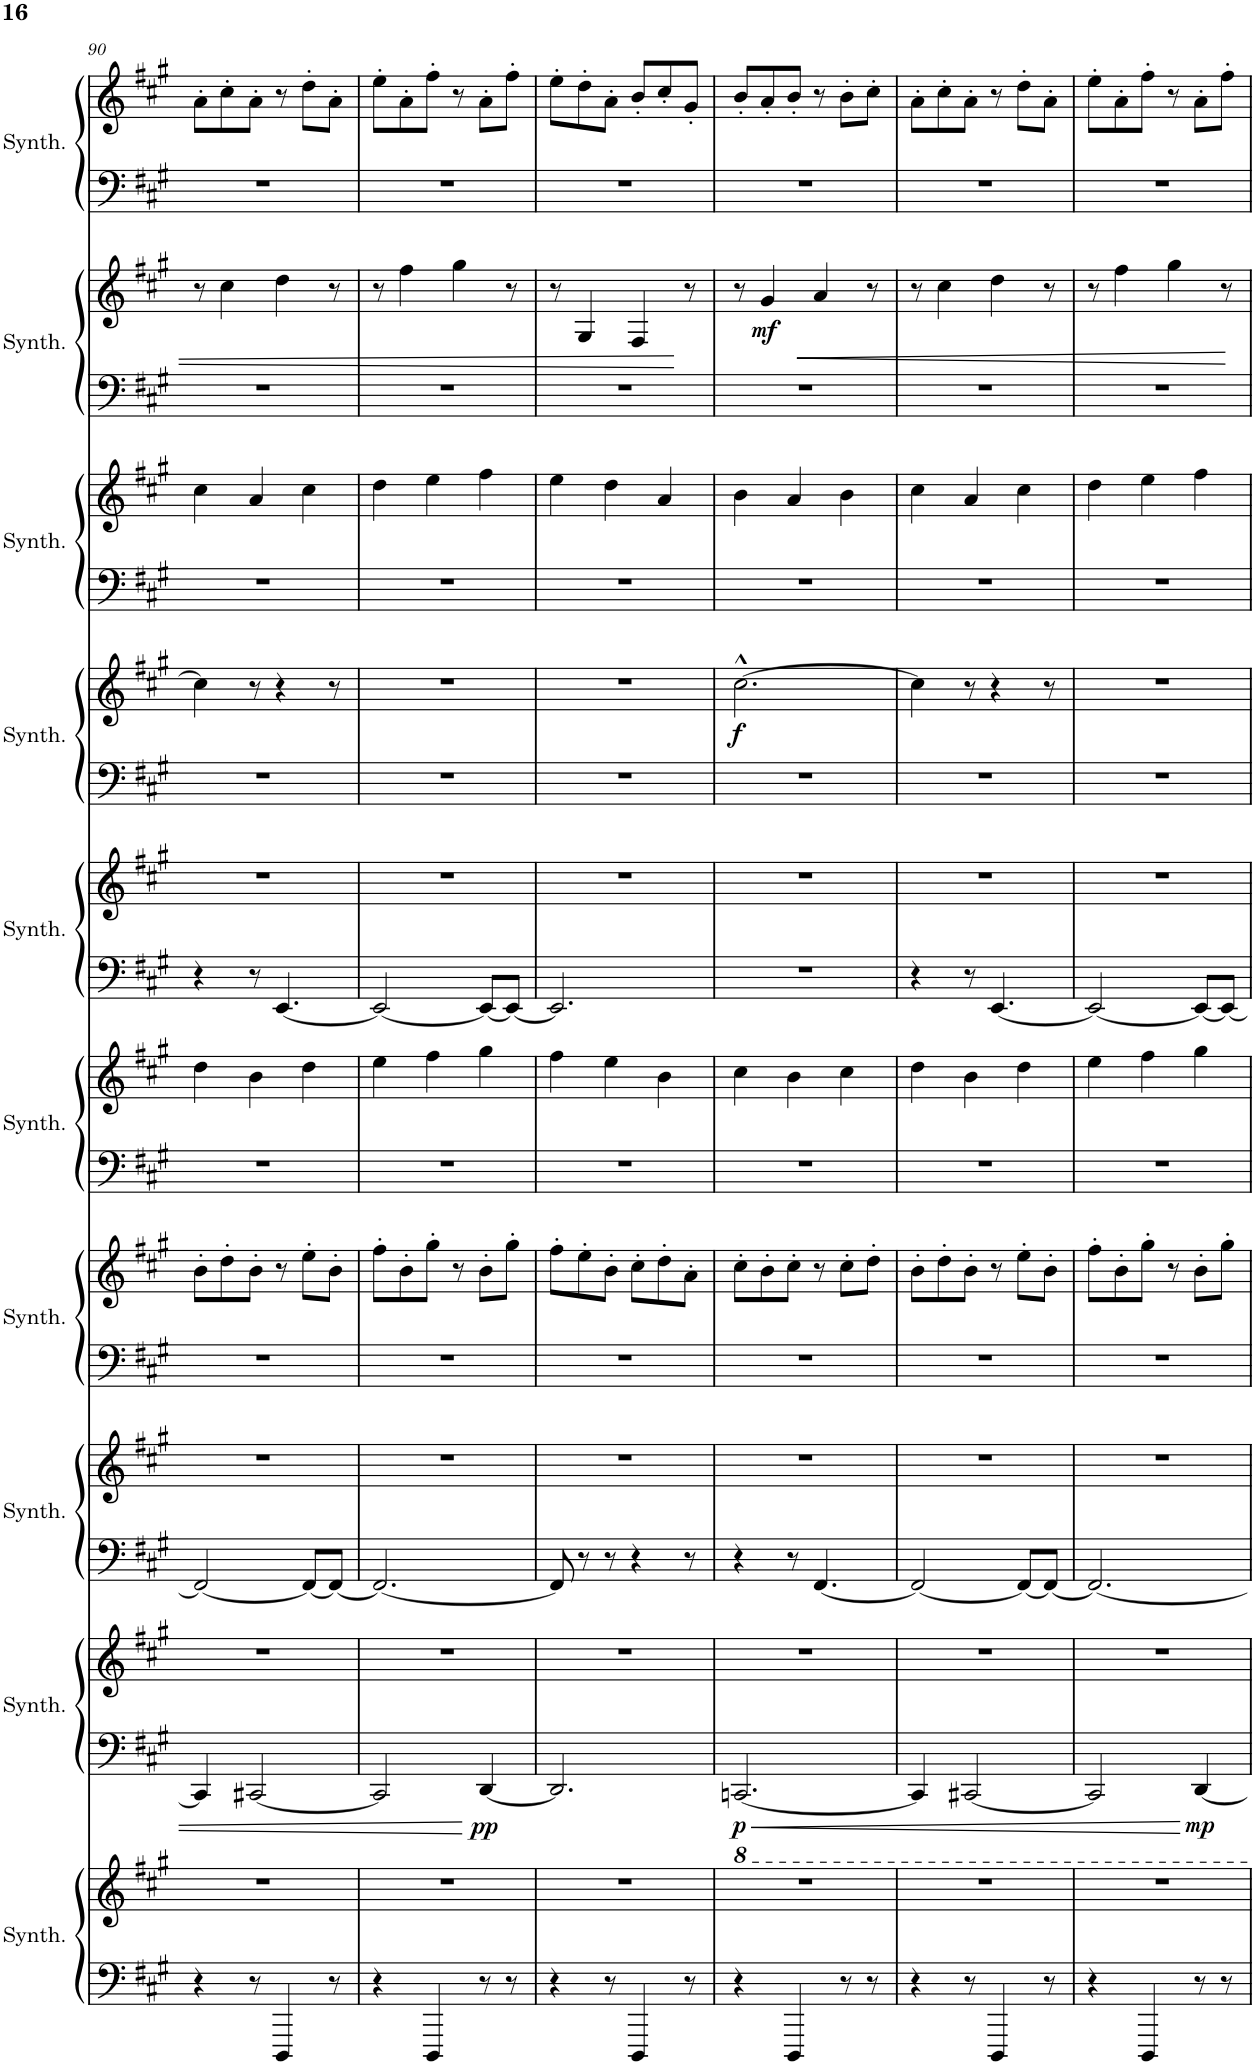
**kern	**kern	**kern	**kern	**dynam	**kern	**kern	**kern	**kern	**kern	**kern	**kern	**kern	**kern	**kern	**dynam	**kern	**kern	**kern	**kern	**dynam	**kern	**kern
*part10	*part10	*part9	*part9	*part9	*part8	*part8	*part7	*part7	*part6	*part6	*part5	*part5	*part4	*part4	*part4	*part3	*part3	*part2	*part2	*part2	*part1	*part1
*staff20	*staff19	*staff18	*staff17	*staff17/18	*staff16	*staff15	*staff14	*staff13	*staff12	*staff11	*staff10	*staff9	*staff8	*staff7	*staff7/8	*staff6	*staff5	*staff4	*staff3	*staff3/4	*staff2	*staff1
*I"Crystal Synthesizer	*	*I"Saw Synthesizer	*	*	*I"Bass Synthesizer	*	*I"Pad Synthesizer	*	*I"Metallic Synthesizer	*	*I"Atmosphere Synthesizer	*	*I"Goblins Synthesizer	*	*	*I"Choir Synthesizer	*	*I"Bowed Synthesizer	*	*	*I"String Synthesizer	*
*I'Synth.	*	*I'Synth.	*	*	*I'Synth.	*	*I'Synth.	*	*I'Synth.	*	*I'Synth.	*	*I'Synth.	*	*	*I'Synth.	*	*I'Synth.	*	*	*I'Synth.	*
!!LO:PB:g=z
*clefF4	*clefG2	*clefF4	*clefG2	*	*clefF4	*clefG2	*clefF4	*clefG2	*clefF4	*clefG2	*clefF4	*clefG2	*clefF4	*clefG2	*	*clefF4	*clefG2	*clefF4	*clefG2	*	*clefF4	*clefG2
*k[f#c#g#]	*k[f#c#g#]	*k[f#c#g#]	*k[f#c#g#]	*	*k[f#c#g#]	*k[f#c#g#]	*k[f#c#g#]	*k[f#c#g#]	*k[f#c#g#]	*k[f#c#g#]	*k[f#c#g#]	*k[f#c#g#]	*k[f#c#g#]	*k[f#c#g#]	*	*k[f#c#g#]	*k[f#c#g#]	*k[f#c#g#]	*k[f#c#g#]	*	*k[f#c#g#]	*k[f#c#g#]
*M6/8	*M6/8	*M6/8	*M6/8	*	*M6/8	*M6/8	*M6/8	*M6/8	*M6/8	*M6/8	*M6/8	*M6/8	*M6/8	*M6/8	*	*M6/8	*M6/8	*M6/8	*M6/8	*	*M6/8	*M6/8
=90	=90	=90	=90	=90	=90	=90	=90	=90	=90	=90	=90	=90	=90	=90	=90	=90	=90	=90	=90	=90	=90	=90
4r	2.r	4CC/]	2.r	.	2FF#/_	2.r	2.r	8b'\L	2.r	4dd\	4r	2.r	2.r	4cc#\]	.	2.r	4cc#\	2.r	8r	.	2.r	8a'\L
.	.	.	.	.	.	.	.	8dd'\	.	.	.	.	.	.	.	.	.	.	4cc#\	.	.	8cc#'\
8r	.	[2CC#X/	.	.	.	.	.	8b'\J	.	4b\	8r	.	.	8r	.	.	4a/	.	.	.	.	8a'\J
4DDD/	.	.	.	.	.	.	.	8r	.	.	[4.EE/	.	.	4r	.	.	.	.	4dd\	.	.	8r
.	.	.	.	.	8FF#/L_	.	.	8ee'\L	.	4dd\	.	.	.	.	.	.	4cc#\	.	.	.	.	8dd'\L
8r	.	.	.	.	8FF#/J_	.	.	8b'\J	.	.	.	.	.	8r	.	.	.	.	8r	.	.	8a'\J
=91	=91	=91	=91	=91	=91	=91	=91	=91	=91	=91	=91	=91	=91	=91	=91	=91	=91	=91	=91	=91	=91	=91
4r	2.r	2CC#/]	2.r	.	2.FF#/_	2.r	2.r	8ff#'\L	2.r	4ee\	2EE/_	2.r	2.r	2.r	.	2.r	4dd\	2.r	8r	.	2.r	8ee'\L
.	.	.	.	.	.	.	.	8b'\	.	.	.	.	.	.	.	.	.	.	4ff#\	.	.	8a'\
4DDD/	.	.	.	.	.	.	.	8gg#'\J	.	4ff#\	.	.	.	.	.	.	4ee\	.	.	.	.	8ff#'\J
.	.	.	.	.	.	.	.	8r	.	.	.	.	.	.	.	.	.	.	4gg#\	.	.	8r
!	!	!	!	!LO:DY:b=2	!	!	!	!	!	!	!	!	!	!	!	!	!	!	!	!	!	!
8r	.	[4DD/	.	pp	.	.	.	8b'\L	.	4gg#\	8EE/L_	.	.	.	.	.	4ff#\	.	.	.	.	8a'\L
8r	.	.	.	.	.	.	.	8gg#'\J	.	.	8EE/J_	.	.	.	.	.	.	.	8r	.	.	8ff#'\J
=92	=92	=92	=92	=92	=92	=92	=92	=92	=92	=92	=92	=92	=92	=92	=92	=92	=92	=92	=92	=92	=92	=92
4r	2.r	2.DD/]	2.r	.	8FF#/]	2.r	2.r	8ff#'\L	2.r	4ff#\	2.EE/]	2.r	2.r	2.r	.	2.r	4ee\	2.r	8r	.	2.r	8ee'\L
.	.	.	.	.	8r	.	.	8ee'\	.	.	.	.	.	.	.	.	.	.	4G#/	.	.	8dd'\
8r	.	.	.	.	8r	.	.	8b'\J	.	4ee\	.	.	.	.	.	.	4dd\	.	.	.	.	8a'\J
4DDD/	.	.	.	.	4r	.	.	8cc#'\L	.	.	.	.	.	.	.	.	.	.	4F#/	.	.	8b'/L
.	.	.	.	.	.	.	.	8dd'\	.	4b\	.	.	.	.	.	.	4a/	.	.	.	.	8cc#'/
8r	.	.	.	.	8r	.	.	8a'\J	.	.	.	.	.	.	.	.	.	.	8r	.	.	8g#'/J
=93	=93	=93	=93	=93	=93	=93	=93	=93	=93	=93	=93	=93	=93	=93	=93	=93	=93	=93	=93	=93	=93	=93
!	!	!	!	!LO:DY:b=2	!	!	!	!	!	!	!	!	!	!	!LO:DY:b	!	!	!	!	!	!	!
4r	2.r	[2.CCCn/	2.r	p	4r	2.r	2.r	8cc#'\L	2.r	4cc#\	2.r	2.r	2.r	[2.cc#^^\	f	2.r	4b\	2.r	8r	.	2.r	8b'/L
!	!	!	!	!	!	!	!	!	!	!	!	!	!	!	!	!	!	!	!	!LO:DY:b	!	!
.	.	.	.	.	.	.	.	8b'\	.	.	.	.	.	.	.	.	.	.	4g#/	mf	.	8a'/
4DDD/	.	.	.	.	8r	.	.	8cc#'\J	.	4b\	.	.	.	.	.	.	4a/	.	.	.	.	8b'/J
.	.	.	.	.	[4.FF#/	.	.	8r	.	.	.	.	.	.	.	.	.	.	4a/	.	.	8r
8r	.	.	.	.	.	.	.	8cc#'\L	.	4cc#\	.	.	.	.	.	.	4b\	.	.	.	.	8b'\L
8r	.	.	.	.	.	.	.	8dd'\J	.	.	.	.	.	.	.	.	.	.	8r	.	.	8cc#'\J
=94	=94	=94	=94	=94	=94	=94	=94	=94	=94	=94	=94	=94	=94	=94	=94	=94	=94	=94	=94	=94	=94	=94
4r	2.r	4CCC/]	2.r	.	2FF#/_	2.r	2.r	8b'\L	2.r	4dd\	4r	2.r	2.r	4cc#\]	.	2.r	4cc#\	2.r	8r	.	2.r	8a'\L
.	.	.	.	.	.	.	.	8dd'\	.	.	.	.	.	.	.	.	.	.	4cc#\	.	.	8cc#'\
8r	.	[2CCC#X/	.	.	.	.	.	8b'\J	.	4b\	8r	.	.	8r	.	.	4a/	.	.	.	.	8a'\J
4DDD/	.	.	.	.	.	.	.	8r	.	.	[4.EE/	.	.	4r	.	.	.	.	4dd\	.	.	8r
.	.	.	.	.	8FF#/L_	.	.	8ee'\L	.	4dd\	.	.	.	.	.	.	4cc#\	.	.	.	.	8dd'\L
8r	.	.	.	.	8FF#/J_	.	.	8b'\J	.	.	.	.	.	8r	.	.	.	.	8r	.	.	8a'\J
=95	=95	=95	=95	=95	=95	=95	=95	=95	=95	=95	=95	=95	=95	=95	=95	=95	=95	=95	=95	=95	=95	=95
4r	2.r	2CCC#/]	2.r	.	2.FF#/_	2.r	2.r	8ff#'\L	2.r	4ee\	2EE/_	2.r	2.r	2.r	.	2.r	4dd\	2.r	8r	.	2.r	8ee'\L
.	.	.	.	.	.	.	.	8b'\	.	.	.	.	.	.	.	.	.	.	4ff#\	.	.	8a'\
4DDD/	.	.	.	.	.	.	.	8gg#'\J	.	4ff#\	.	.	.	.	.	.	4ee\	.	.	.	.	8ff#'\J
.	.	.	.	.	.	.	.	8r	.	.	.	.	.	.	.	.	.	.	4gg#\	.	.	8r
!	!	!	!	!LO:DY:b=2	!	!	!	!	!	!	!	!	!	!	!	!	!	!	!	!	!	!
8r	.	[4DDD/	.	mp	.	.	.	8b'\L	.	4gg#\	8EE/L_	.	.	.	.	.	4ff#\	.	.	.	.	8a'\L
8r	.	.	.	.	.	.	.	8gg#'\J	.	.	8EE/J_	.	.	.	.	.	.	.	8r	.	.	8ff#'\J
=	=	=	=	=	=	=	=	=	=	=	=	=	=	=	=	=	=	=	=	=	=	=
*-	*-	*-	*-	*-	*-	*-	*-	*-	*-	*-	*-	*-	*-	*-	*-	*-	*-	*-	*-	*-	*-	*-
